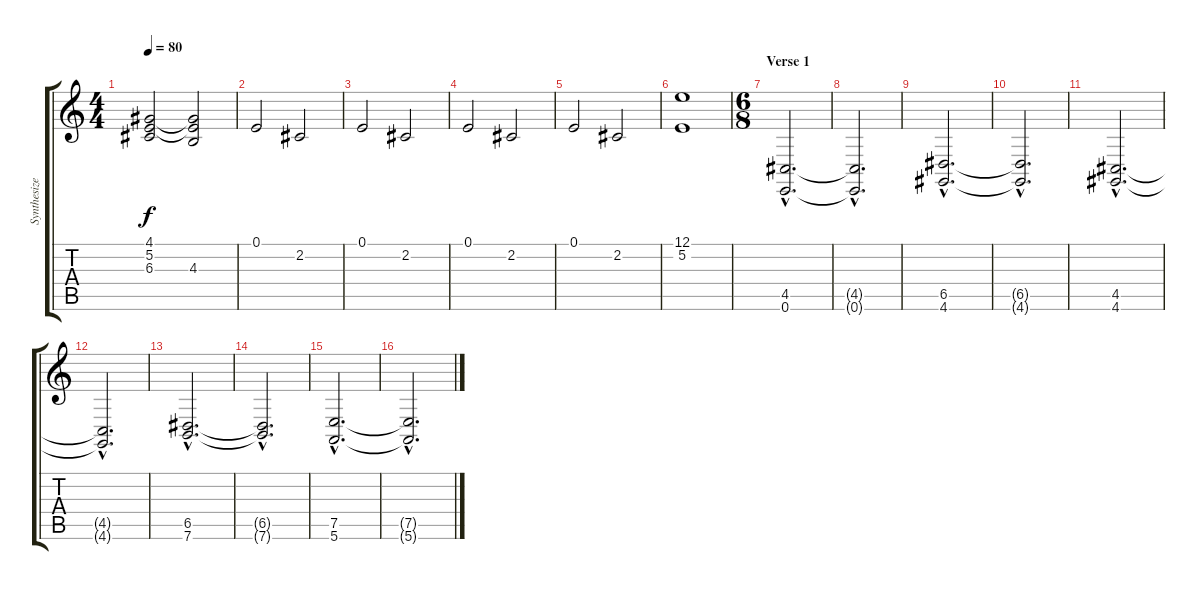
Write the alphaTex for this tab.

\track ("Synthesizer" "Synthesize") {instrument pad2warm}
\staff {score tabs}
\tuning (E4 B3 G3 D3 A2 E2) {hide}
\ts (4 4)
\tempo 80
\clef g2
\ks c
(4.1{t} 5.2{t} 6.3).2{dy f} (4.1{t} 5.2{t} 4.3).2 |
0.1.2 2.2.2 |
0.1.2 2.2.2 |
0.1.2 2.2.2 |
0.1.2 2.2.2 |
(12.1 5.2).1 |
\ts (6 8)
\section ("" "Verse 1")
(4.5{hac} 0.6{hac}).2{d} |
(4.5{hac t} 0.6{hac t}).2{d} |
(6.5{hac} 4.6{hac}).2{d} |
(6.5{hac t} 4.6{hac t}).2{d} |
(4.5{hac} 4.6{hac}).2{d} |
(4.5{hac t} 4.6{hac t}).2{d} |
(6.5{hac} 7.6{hac}).2{d} |
(6.5{hac t} 7.6{hac t}).2{d} |
(7.5{hac} 5.6{hac}).2{d} |
(7.5{hac t} 5.6{hac t}).2{d}
